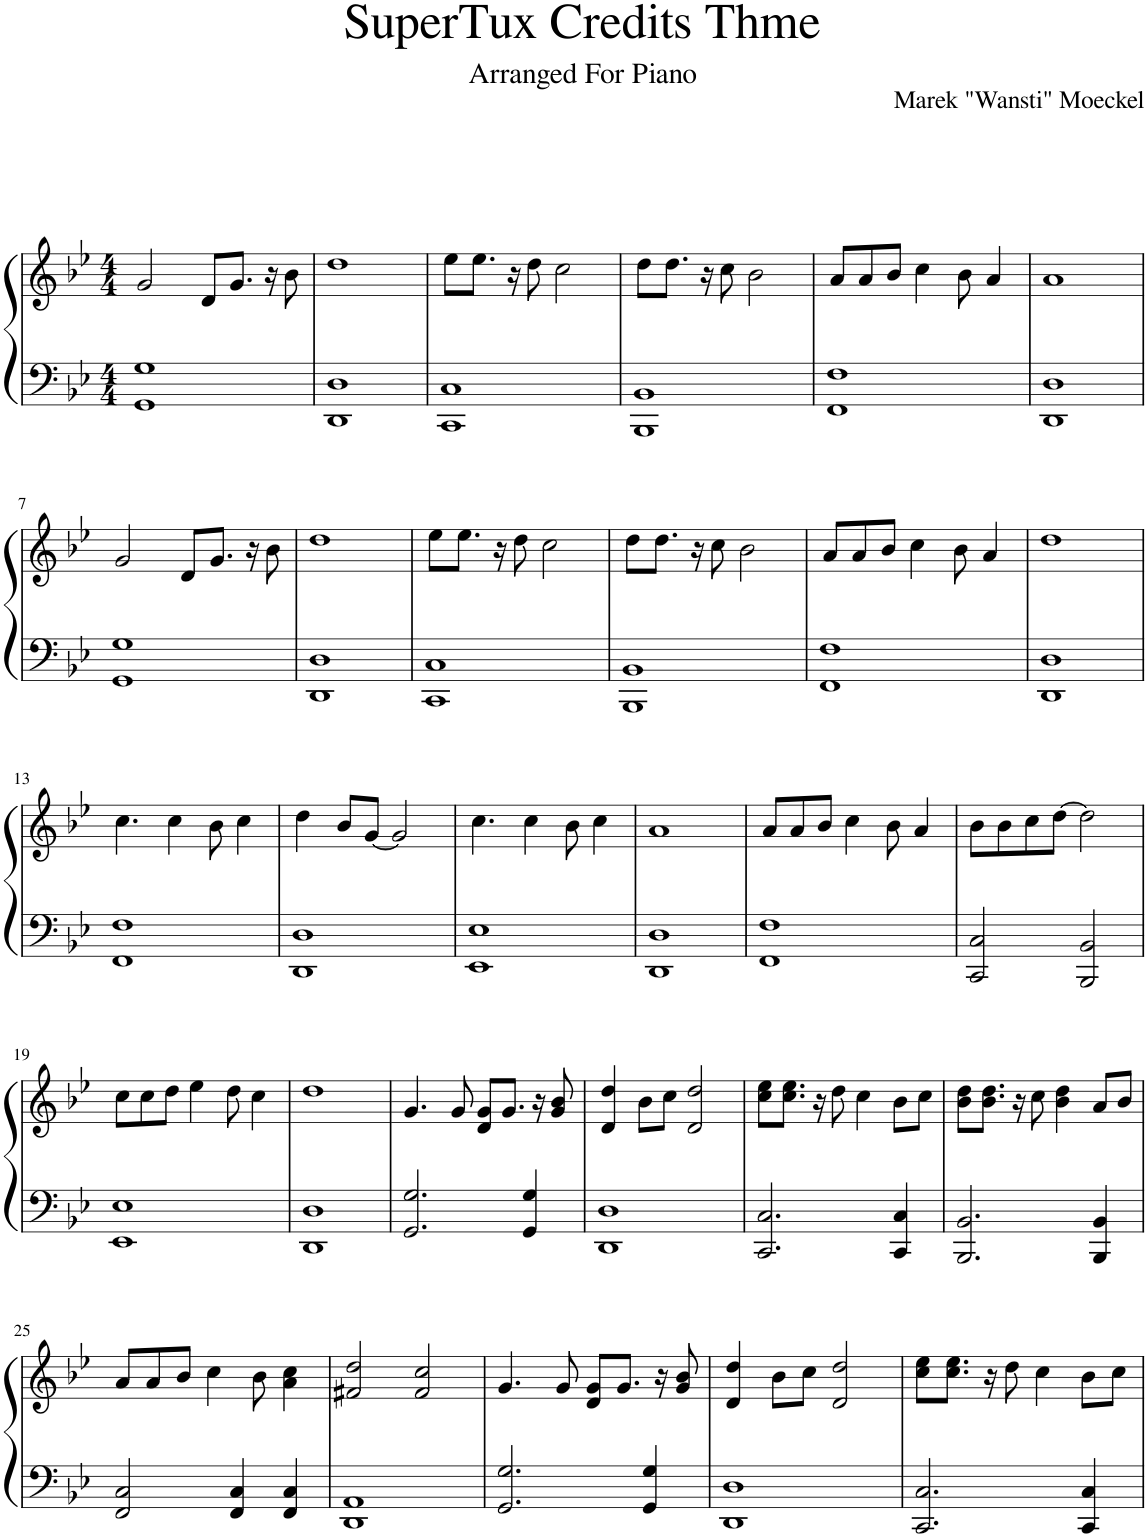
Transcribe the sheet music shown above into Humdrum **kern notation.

**kern	**kern
*part1	*part1
*staff2	*staff1
*I"Piano	*
*I'Pno.	*
*clefF4	*clefG2
*k[b-e-]	*k[b-e-]
*M4/4	*M4/4
=1	=1
1GG 1G	2g/
.	8d/L
.	8.g/J
.	16r
.	8b-\
=2	=2
1DD 1D	1dd
=3	=3
1CC 1C	8ee-\L
.	8.ee-\J
.	16r
.	8dd\
.	2cc\
=4	=4
1BBB- 1BB-	8dd\L
.	8.dd\J
.	16r
.	8cc\
.	2b-\
=5	=5
1FF 1F	8a/L
.	8a/
.	8b-/J
.	4cc\
.	8b-\
.	4a/
=6	=6
1DD 1D	1a
!!LO:LB:g=z
=7	=7
1GG 1G	2g/
.	8d/L
.	8.g/J
.	16r
.	8b-\
=8	=8
1DD 1D	1dd
=9	=9
1CC 1C	8ee-\L
.	8.ee-\J
.	16r
.	8dd\
.	2cc\
=10	=10
1BBB- 1BB-	8dd\L
.	8.dd\J
.	16r
.	8cc\
.	2b-\
=11	=11
1FF 1F	8a/L
.	8a/
.	8b-/J
.	4cc\
.	8b-\
.	4a/
=12	=12
1DD 1D	1dd
!!LO:LB:g=z
=13	=13
1FF 1F	4.cc\
.	4cc\
.	8b-\
.	4cc\
=14	=14
1DD 1D	4dd\
.	8b-/L
.	[8g/J
.	2g/]
=15	=15
1EE- 1E-	4.cc\
.	4cc\
.	8b-\
.	4cc\
=16	=16
1DD 1D	1a
=17	=17
1FF 1F	8a/L
.	8a/
.	8b-/J
.	4cc\
.	8b-\
.	4a/
=18	=18
2CC/ 2C/	8b-\L
.	8b-\
.	8cc\
.	[8dd\J
2BBB-/ 2BB-/	2dd\]
!!LO:LB:g=z
=19	=19
1EE- 1E-	8cc\L
.	8cc\
.	8dd\J
.	4ee-\
.	8dd\
.	4cc\
=20	=20
1DD 1D	1dd
=21	=21
2.GG/ 2.G/	4.g/
.	8g/
.	8d/ 8g/L
.	8.g/J
4GG/ 4G/	.
.	16r
.	8g/ 8b-/
=22	=22
1DD 1D	4d/ 4dd/
.	8b-\L
.	8cc\J
.	2d/ 2dd/
=23	=23
2.CC/ 2.C/	8cc\ 8ee-\L
.	8.cc\ 8.ee-\J
.	16r
.	8dd\
.	4cc\
4CC/ 4C/	8b-\L
.	8cc\J
=24	=24
2.BBB-/ 2.BB-/	8b-\ 8dd\L
.	8.b-\ 8.dd\J
.	16r
.	8cc\
.	4b-\ 4dd\
4BBB-/ 4BB-/	8a/L
.	8b-/J
!!LO:LB:g=z
=25	=25
2FF/ 2C/	8a/L
.	8a/
.	8b-/J
.	4cc\
4FF/ 4C/	.
.	8b-\
4FF/ 4C/	4a\ 4cc\
=26	=26
1DD 1AA	2f#X/ 2dd/
.	2f#/ 2cc/
=27	=27
2.GG/ 2.G/	4.g/
.	8g/
.	8d/ 8g/L
.	8.g/J
4GG/ 4G/	.
.	16r
.	8g/ 8b-/
=28	=28
1DD 1D	4d/ 4dd/
.	8b-\L
.	8cc\J
.	2d/ 2dd/
=29	=29
2.CC/ 2.C/	8cc\ 8ee-\L
.	8.cc\ 8.ee-\J
.	16r
.	8dd\
.	4cc\
4CC/ 4C/	8b-\L
.	8cc\J
=	=
*-	*-
